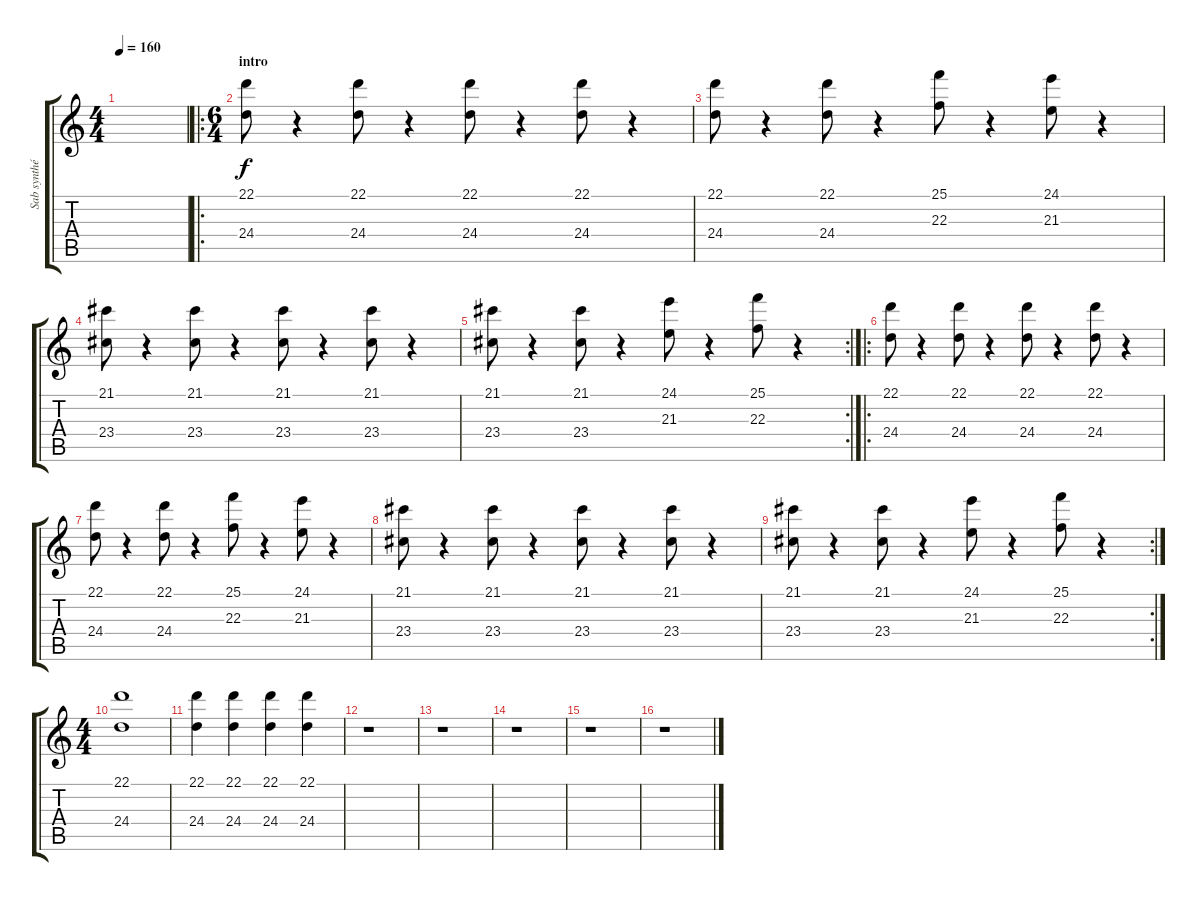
\track ("Sab synthé_MD" "Sab synthé") {instrument stringensemble1}
\staff {score tabs}
\tuning (E4 B3 G3 D3 A2 E2) {hide}
\ts (4 4)
\tempo 160
\clef g2
\ks c
|
\ro
\ts (6 4)
\section ("" "intro")
(22.1 24.4).8 r.4 (22.1 24.4).8 r.4 (22.1 24.4).8 r.4 (22.1 24.4).8 r.4 |
(22.1 24.4).8 r.4 (22.1 24.4).8 r.4 (25.1 22.3).8 r.4 (24.1 21.3).8 r.4 |
(21.1 23.4).8 r.4 (21.1 23.4).8 r.4 (21.1 23.4).8 r.4 (21.1 23.4).8 r.4 |
\rc 2
(21.1 23.4).8 r.4 (21.1 23.4).8 r.4 (24.1 21.3).8 r.4 (25.1 22.3).8 r.4 |
\ro
(22.1 24.4).8 r.4 (22.1 24.4).8 r.4 (22.1 24.4).8 r.4 (22.1 24.4).8 r.4 |
(22.1 24.4).8 r.4 (22.1 24.4).8 r.4 (25.1 22.3).8 r.4 (24.1 21.3).8 r.4 |
(21.1 23.4).8 r.4 (21.1 23.4).8 r.4 (21.1 23.4).8 r.4 (21.1 23.4).8 r.4 |
\rc 2
(21.1 23.4).8 r.4 (21.1 23.4).8 r.4 (24.1 21.3).8 r.4 (25.1 22.3).8 r.4 |
\ts (4 4)
(22.1 24.4).1{dy f} |
(22.1 24.4).4{volume 13} (22.1 24.4).4{volume 10} (22.1 24.4).4{volume 7} (22.1 24.4).4{volume 4} |
r.1 |
r.1 |
r.1 |
r.1 |
r.1
